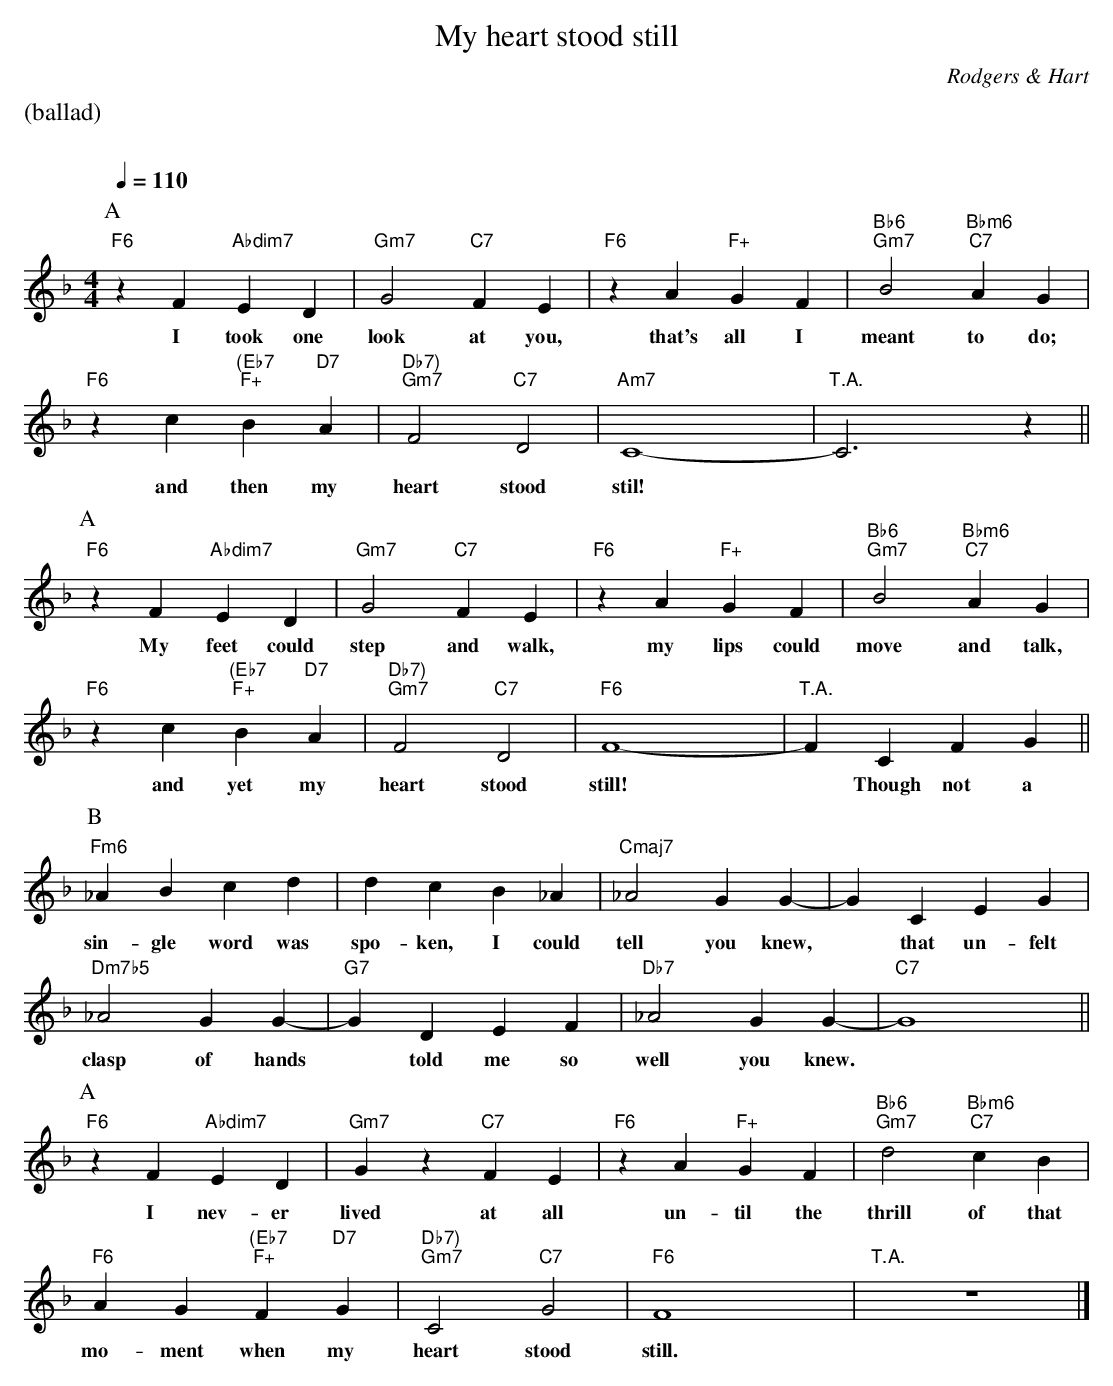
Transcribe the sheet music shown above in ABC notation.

X:1
T: My heart stood still
M:4/4
L:1/4
C:Rodgers & Hart
Q:1/4=110
%%staves (chords melody)
K:F
%%text (ballad)
%%vskip 20
P: A
V:chords
"F6"x2 "Abdim7"x2 | "Gm7"x2 "C7"x2 | "F6"x2 "F+"x2 | "Bb6""Gm7"x2 "Bbm6""C7"x2 |
"F6"x2 "(Eb7""F+"x"D7"" "x | "Db7)""Gm7"x2 "C7"x2 | "Am7"x2 x2 | "T.A."x2 x2 ||
V:melody
zFED | G2FE | zAGF | B2AG |
w:I took one look at you, that's all I meant to do;
zcBA | F2D2 | C4- | C3z ||
w:and then my heart stood stil!*
P: A
V:chords
"F6"x2 "Abdim7"x2 | "Gm7"x2 "C7"x2 | "F6"x2 "F+"x2 | "Bb6""Gm7"x2 "Bbm6""C7"x2 |
"F6"x2 "(Eb7""F+"x"D7"" "x | "Db7)""Gm7"x2 "C7"x2 | "F6"x2 x2 | "T.A."x2 x2 ||
V:melody
zFED | G2FE | zAGF | B2AG |
w:My feet could step and walk, my lips could move and talk,
zcBA | F2D2 | F4- | FCFG ||
w:and yet my heart stood still!* Though not a
P: B
V:chords
"Fm6"x2 x2 | x2 x2 | "Cmaj7"x2 x2 | x2 x2 |
"Dm7b5"x2 x2 | "G7"x2 x2 | "Db7"x2 x2 | "C7"x2 x2 ||
V:melody
_ABcd | dcB_A | _A2GG- | GCEG |
w:sin-gle word was spo-ken, I could tell you knew,* that un-felt
_A2GG- | GDEF | _A2GG- | G4 ||
w:clasp of hands* told me so well you knew.*
P: A
V:chords
"F6"x2 "Abdim7"x2 | "Gm7"x2 "C7"x2 | "F6"x2 "F+"x2 | "Bb6""Gm7"x2 "Bbm6""C7"x2 |
"F6"x2 "(Eb7""F+"x"D7"" "x | "Db7)""Gm7"x2 "C7"x2 | "F6"x2 x2 | "T.A."x2 x2 |]
V:melody
zFED | GzFE | zAGF | d2cB |
w:I nev-er lived at all un-til the thrill of that
AGFG | C2G2 | F4 | z4 |]
w:mo-ment when my heart stood still.
